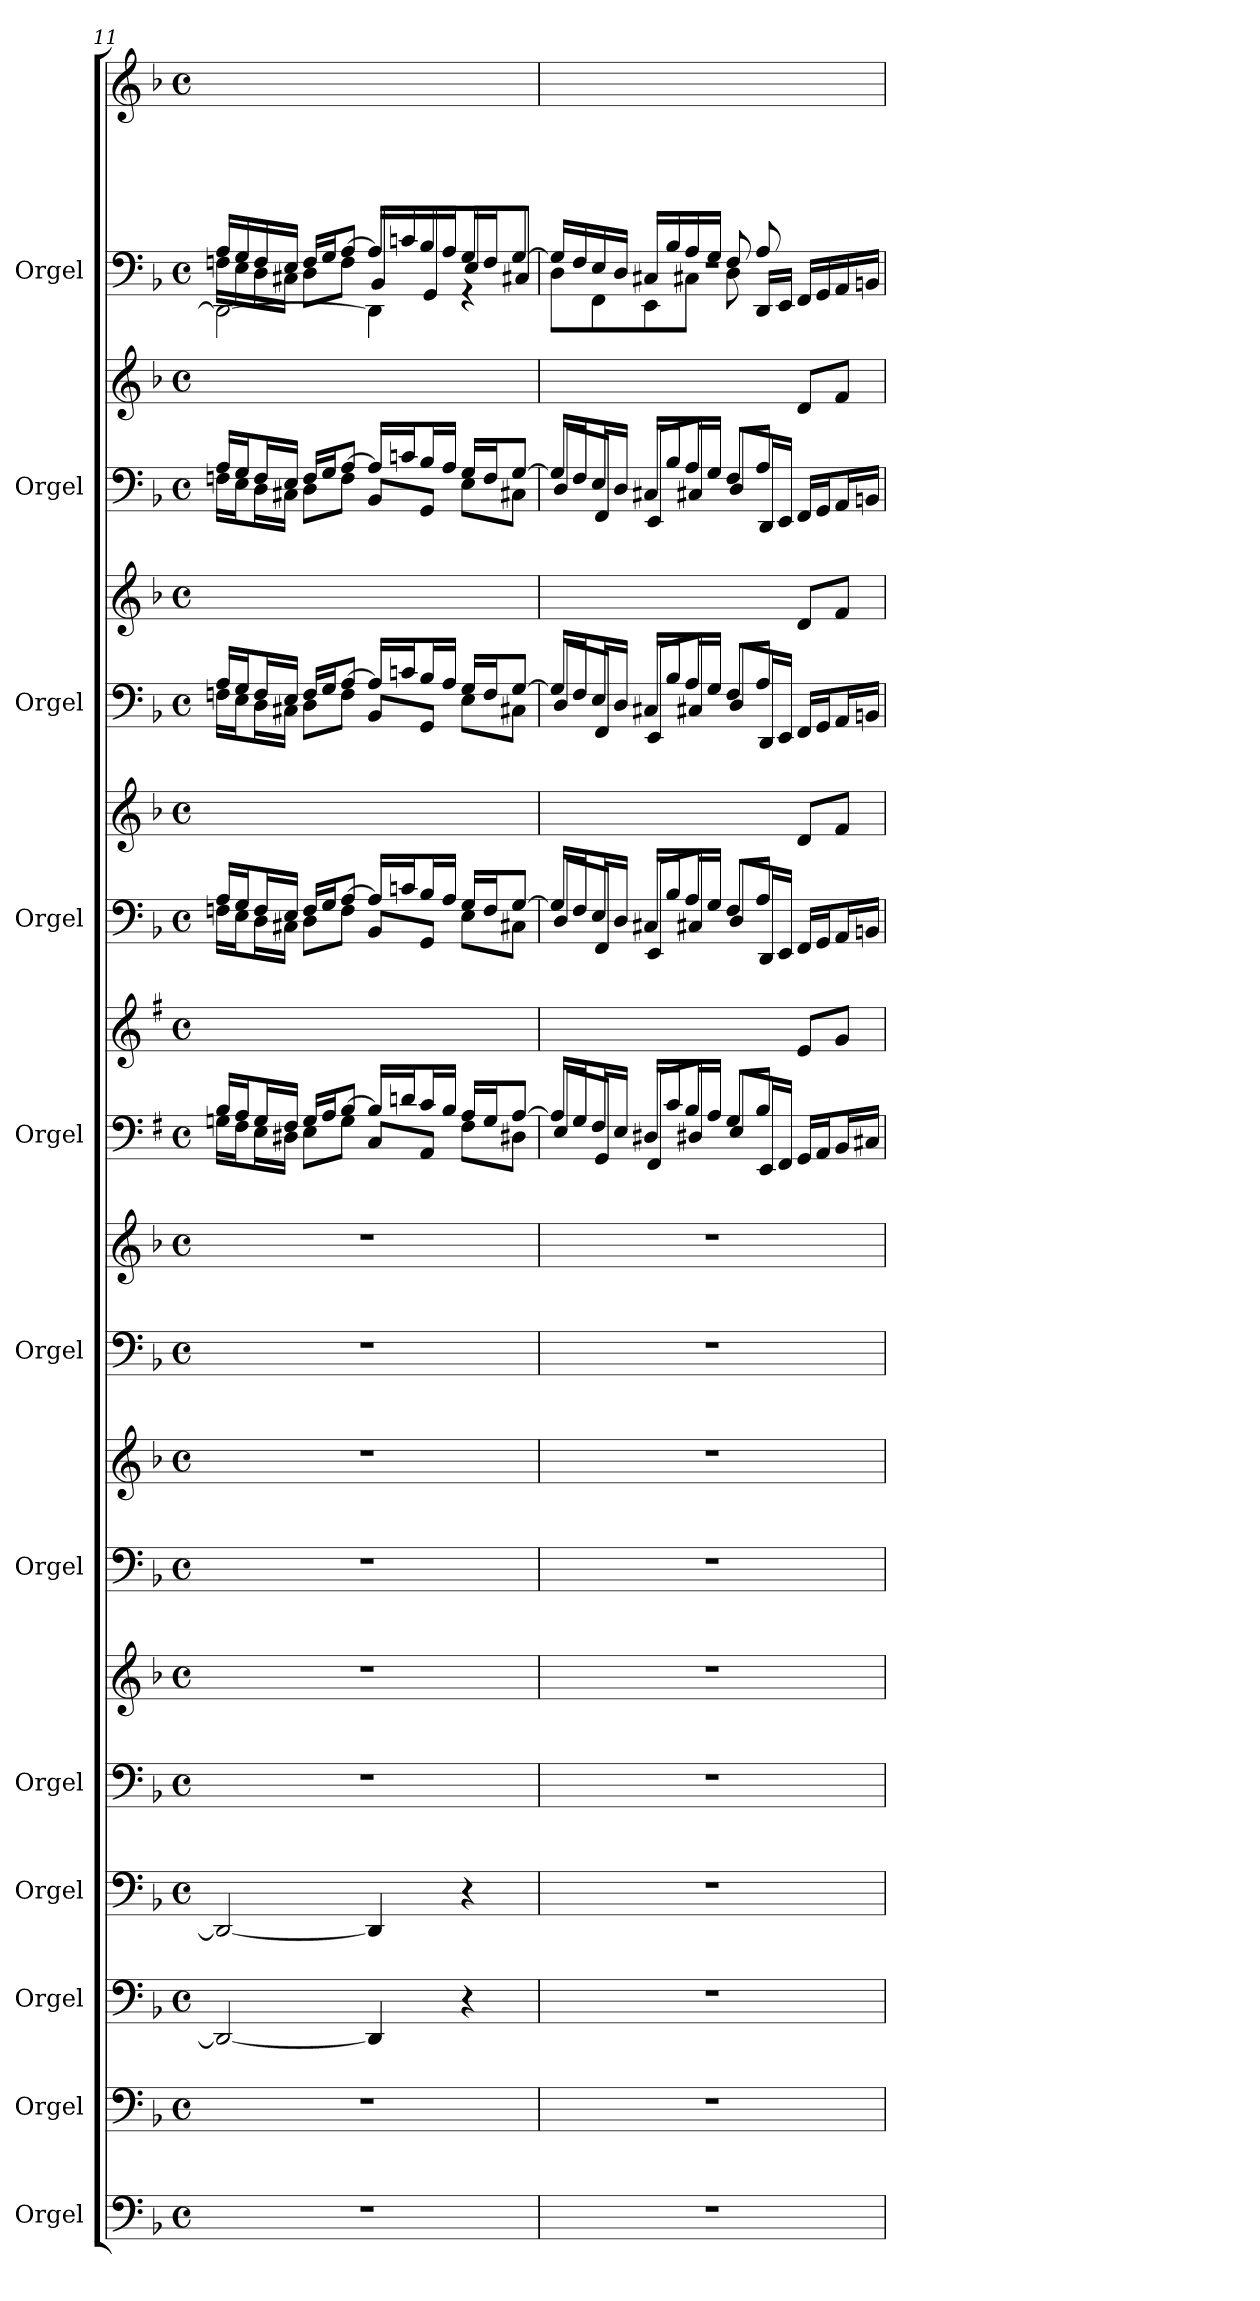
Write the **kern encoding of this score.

**kern	**kern	**kern	**kern	**kern	**kern	**kern	**kern	**kern	**kern	**kern	**kern	**kern	**kern	**kern	**kern	**kern	**kern	**kern	**kern
*part12	*part11	*part10	*part9	*part8	*part8	*part7	*part7	*part6	*part6	*part5	*part5	*part4	*part4	*part3	*part3	*part2	*part2	*part1	*part1
*staff20	*staff19	*staff18	*staff17	*staff16	*staff15	*staff14	*staff13	*staff12	*staff11	*staff10	*staff9	*staff8	*staff7	*staff6	*staff5	*staff4	*staff3	*staff2	*staff1
*I"Orgel	*I"Orgel	*I"Orgel	*I"Orgel	*I"Orgel	*	*I"Orgel	*	*I"Orgel	*	*I"Orgel	*	*I"Orgel	*	*I"Orgel	*	*I"Orgel	*	*I"Orgel	*
*clefF4	*clefF4	*clefF4	*clefF4	*clefF4	*clefG2	*clefF4	*clefG2	*clefF4	*clefG2	*clefF4	*clefG2	*clefF4	*clefG2	*clefF4	*clefG2	*clefF4	*clefG2	*clefF4	*clefG2
*	*	*	*	*	*	*	*	*	*	*ITrd1c2	*ITrd1c2	*	*	*	*	*	*	*	*
*k[b-]	*k[b-]	*k[b-]	*k[b-]	*k[b-]	*k[b-]	*k[b-]	*k[b-]	*k[b-]	*k[b-]	*k[b-]	*k[b-]	*k[b-]	*k[b-]	*k[b-]	*k[b-]	*k[b-]	*k[b-]	*k[b-]	*k[b-]
*M4/4	*M4/4	*M4/4	*M4/4	*M4/4	*M4/4	*M4/4	*M4/4	*M4/4	*M4/4	*M4/4	*M4/4	*M4/4	*M4/4	*M4/4	*M4/4	*M4/4	*M4/4	*M4/4	*M4/4
*met(c)	*met(c)	*met(c)	*met(c)	*met(c)	*met(c)	*met(c)	*met(c)	*met(c)	*met(c)	*met(c)	*met(c)	*met(c)	*met(c)	*met(c)	*met(c)	*met(c)	*met(c)	*met(c)	*met(c)
=11	=11	=11	=11	=11	=11	=11	=11	=11	=11	=11	=11	=11	=11	=11	=11	=11	=11	=11	=11
*	*	*	*	*	*	*	*	*	*	*^	*	*^	*	*^	*	*^	*	*^	*
*	*	*	*	*	*	*	*	*	*	*	*	*	*	*	*	*	*	*	*	*	*	*	*^	*
1r	1r	2DD/_	2DD/_	1r	1r	1r	1r	1r	1r	16A/LL	16Fn\LL	1ryy	16A/LL	16Fn\LL	1ryy	16A/LL	16Fn\LL	1ryy	16A/LL	16Fn\LL	1ryy	16A/LL	16Fn\LL	2DD\_	1ryy
.	.	.	.	.	.	.	.	.	.	16G/J	16E\J	.	16G/J	16E\J	.	16G/J	16E\J	.	16G/J	16E\J	.	16G/	16E\	.	.
.	.	.	.	.	.	.	.	.	.	16F/L	16D\L	.	16F/L	16D\L	.	16F/L	16D\L	.	16F/L	16D\L	.	16F/	16D\	.	.
.	.	.	.	.	.	.	.	.	.	16E/JJ	16C#X\JJ	.	16E/JJ	16C#X\JJ	.	16E/JJ	16C#X\JJ	.	16E/JJ	16C#X\JJ	.	16E/JJ	16C#X\JJ	.	.
.	.	.	.	.	.	.	.	.	.	16F/LL	8D\L	.	16F/LL	8D\L	.	16F/LL	8D\L	.	16F/LL	8D\L	.	16F/LL	8D\L	.	.
.	.	.	.	.	.	.	.	.	.	16G/J	.	.	16G/J	.	.	16G/J	.	.	16G/J	.	.	16G/J	.	.	.
.	.	.	.	.	.	.	.	.	.	[8A/J	8F\J	.	[8A/J	8F\J	.	[8A/J	8F\J	.	[8A/J	8F\J	.	[8A/J	8F\J	.	.
.	.	4DD/]	4DD/]	.	.	.	.	.	.	16A/LL]	8BB-/L	.	16A/LL]	8BB-/L	.	16A/LL]	8BB-/L	.	16A/LL]	8BB-/L	.	16A/LL]	8BB-/L	4DD\]	.
.	.	.	.	.	.	.	.	.	.	16cn/J	.	.	16cn/J	.	.	16cn/J	.	.	16cn/J	.	.	16cn/	.	.	.
.	.	.	.	.	.	.	.	.	.	16B-/L	8GG/J	.	16B-/L	8GG/J	.	16B-/L	8GG/J	.	16B-/L	8GG/J	.	16B-/	8GG/	.	.
.	.	.	.	.	.	.	.	.	.	16A/JJ	.	.	16A/JJ	.	.	16A/JJ	.	.	16A/JJ	.	.	16A/JJ	.	.	.
.	.	4r	4r	.	.	.	.	.	.	16G/LL	8E\L	.	16G/LL	8E\L	.	16G/LL	8E\L	.	16G/LL	8E\L	.	16G/LL	8E\	4rGG	.
.	.	.	.	.	.	.	.	.	.	16F/J	.	.	16F/J	.	.	16F/J	.	.	16F/J	.	.	16F/J	.	.	.
.	.	.	.	.	.	.	.	.	.	[8G/J	8C#X\J	.	[8G/J	8C#X\J	.	[8G/J	8C#X\J	.	[8G/J	8C#X\J	.	[8G/J	8C#X\J	.	.
=12	=12	=12	=12	=12	=12	=12	=12	=12	=12	=12	=12	=12	=12	=12	=12	=12	=12	=12	=12	=12	=12	=12	=12	=12	=12
1r	1r	1r	1r	1r	1r	1r	1r	1r	1r	16G/LL]	8D/L	2.ryy	16G/LL]	8D/L	2.ryy	16G/LL]	8D/L	2.ryy	16G/LL]	8D/L	2.ryy	16G/LL]	8D\L	1r	2.ryy
.	.	.	.	.	.	.	.	.	.	16F/J	.	.	16F/J	.	.	16F/J	.	.	16F/J	.	.	16F/	.	.	.
.	.	.	.	.	.	.	.	.	.	16E/L	8FF/J	.	16E/L	8FF/J	.	16E/L	8FF/J	.	16E/L	8FF/J	.	16E/	8FF\	.	.
.	.	.	.	.	.	.	.	.	.	16D/JJ	.	.	16D/JJ	.	.	16D/JJ	.	.	16D/JJ	.	.	16D/JJ	.	.	.
.	.	.	.	.	.	.	.	.	.	16C#X/LL	8EE/L	.	16C#X/LL	8EE/L	.	16C#X/LL	8EE/L	.	16C#X/LL	8EE/L	.	16C#X/LL	8EE\	.	.
.	.	.	.	.	.	.	.	.	.	16B-/J	.	.	16B-/J	.	.	16B-/J	.	.	16B-/J	.	.	16B-/	.	.	.
.	.	.	.	.	.	.	.	.	.	16A/L	8C#X/J	.	16A/L	8C#X/J	.	16A/L	8C#X/J	.	16A/L	8C#X/J	.	16A/	8C#X\J	.	.
.	.	.	.	.	.	.	.	.	.	16G/JJ	.	.	16G/JJ	.	.	16G/JJ	.	.	16G/JJ	.	.	16G/JJ	.	.	.
.	.	.	.	.	.	.	.	.	.	8F/L	8D/L	.	8F/L	8D/L	.	8F/L	8D/L	.	8F/L	8D/L	.	8F/L	8D\	.	.
.	.	.	.	.	.	.	.	.	.	8A/J	16DD/L	.	8A/J	16DD/L	.	8A/J	16DD/L	.	8A/J	16DD/L	.	8A/	16DD/LL	.	.
.	.	.	.	.	.	.	.	.	.	.	16EE/JJ	.	.	16EE/JJ	.	.	16EE/JJ	.	.	16EE/JJ	.	.	16EE/JJ	.	.
.	.	.	.	.	.	.	.	.	.	4ryy	16FF/LL	8d/L	4ryy	16FF/LL	8d/L	4ryy	16FF/LL	8d/L	4ryy	16FF/LL	8d/L	4ryy	16FF/LL	.	8d\
.	.	.	.	.	.	.	.	.	.	.	16GG/J	.	.	16GG/J	.	.	16GG/J	.	.	16GG/J	.	.	16GG/	.	.
.	.	.	.	.	.	.	.	.	.	.	16AA/L	8f/J	.	16AA/L	8f/J	.	16AA/L	8f/J	.	16AA/L	8f/J	.	16AA/	.	8f\J
.	.	.	.	.	.	.	.	.	.	.	16BBn/JJ	.	.	16BBn/JJ	.	.	16BBn/JJ	.	.	16BBn/JJ	.	.	16BBn/JJ	.	.
*	*	*	*	*	*	*	*	*	*	*v	*v	*	*v	*v	*	*v	*v	*	*v	*v	*	*v	*v	*v	*
=	=	=	=	=	=	=	=	=	=	=	=	=	=	=	=	=	=	=	=
*-	*-	*-	*-	*-	*-	*-	*-	*-	*-	*-	*-	*-	*-	*-	*-	*-	*-	*-	*-
